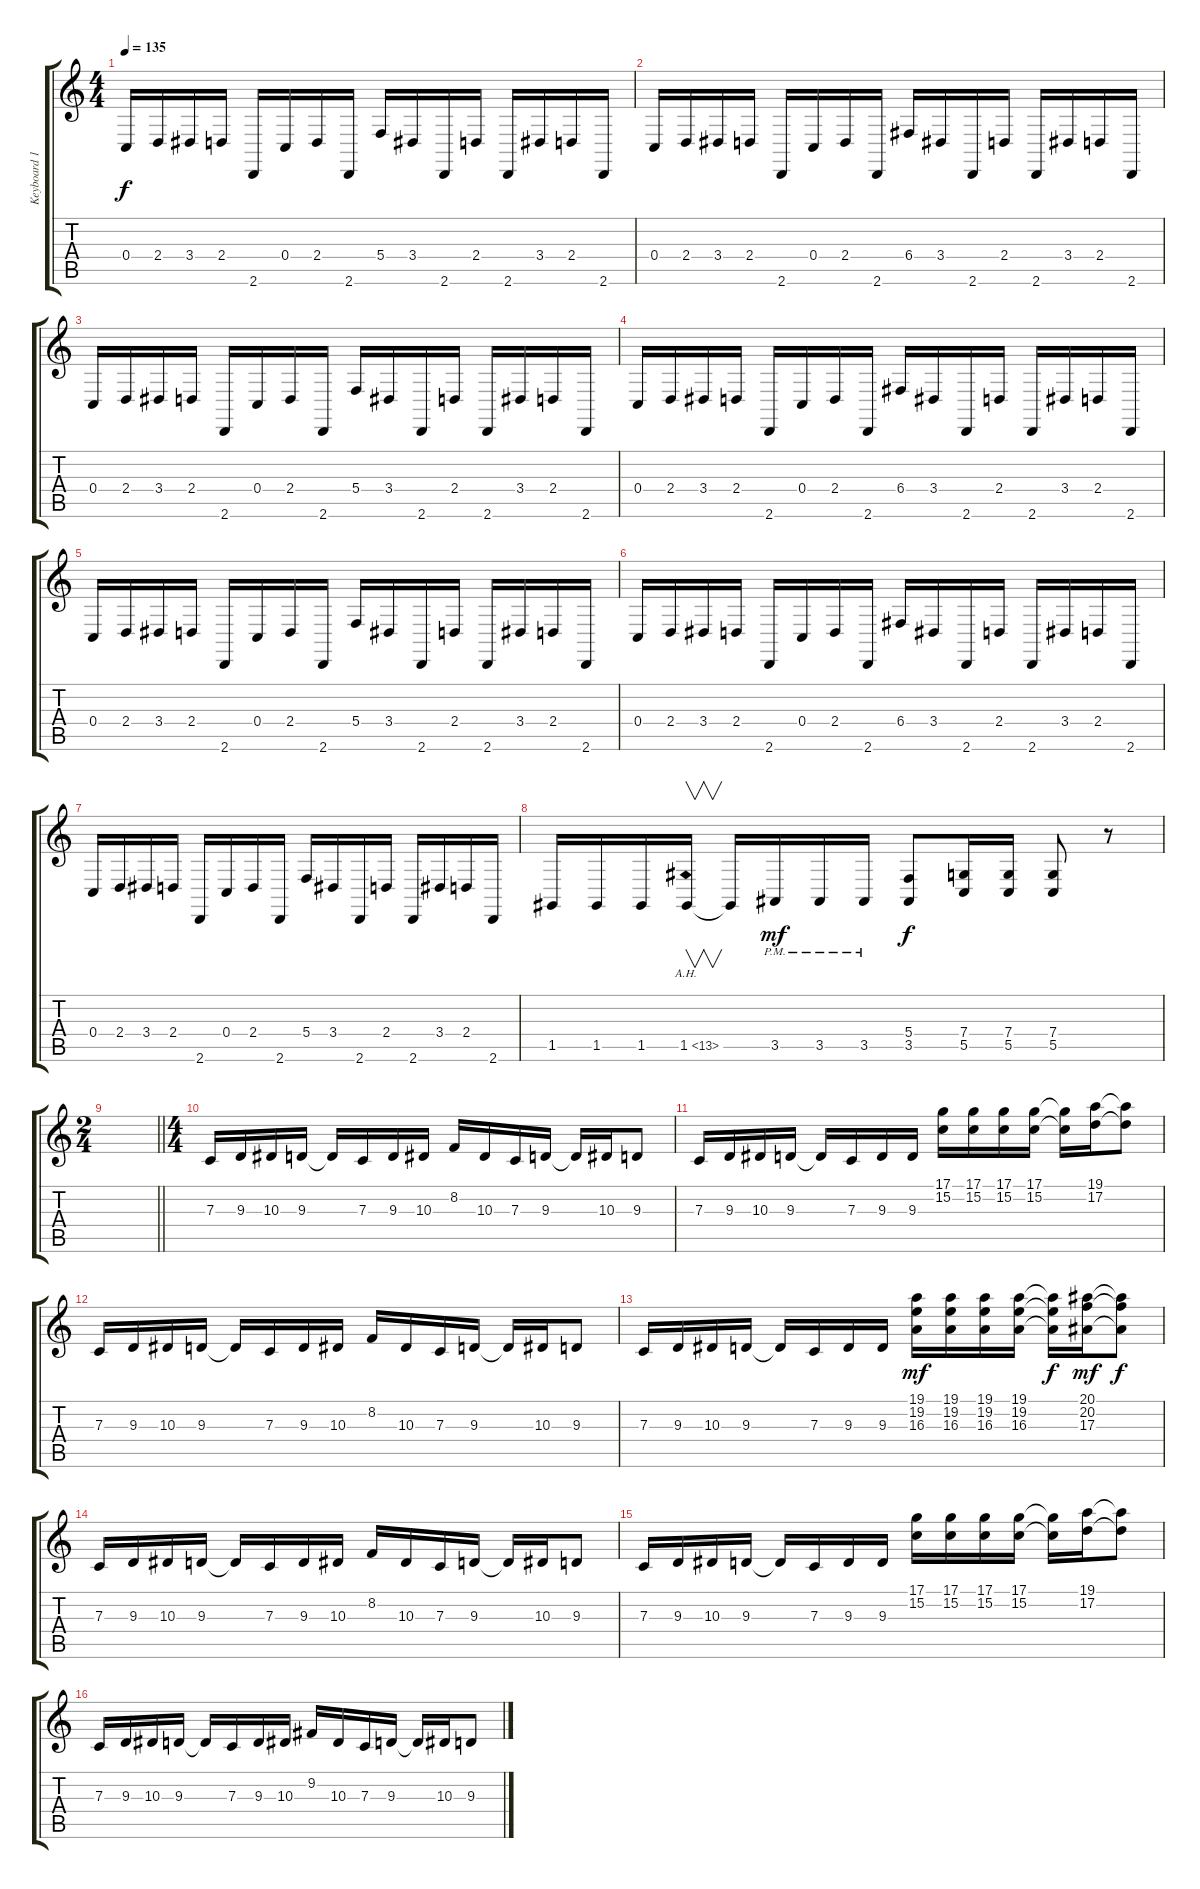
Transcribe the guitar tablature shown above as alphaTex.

\track ("Keyboard 1" "Keyboard 1") {instrument harpsichord}
\staff {score tabs}
\tuning (D4 A3 F3 C3 G2 C2) {hide}
\ts (4 4)
\tempo 135
\clef g2
\ks c
0.4.16{dy f instrument harpsichord} 2.4.16 3.4.16 2.4.16 2.6.16 0.4.16 2.4.16 2.6.16 5.4.16 3.4.16 2.6.16 2.4.16 2.6.16 3.4.16 2.4.16 2.6.16 |
0.4.16 2.4.16 3.4.16 2.4.16 2.6.16 0.4.16 2.4.16 2.6.16 6.4.16 3.4.16 2.6.16 2.4.16 2.6.16 3.4.16 2.4.16 2.6.16 |
0.4.16 2.4.16 3.4.16 2.4.16 2.6.16 0.4.16 2.4.16 2.6.16 5.4.16 3.4.16 2.6.16 2.4.16 2.6.16 3.4.16 2.4.16 2.6.16 |
0.4.16 2.4.16 3.4.16 2.4.16 2.6.16 0.4.16 2.4.16 2.6.16 6.4.16 3.4.16 2.6.16 2.4.16 2.6.16 3.4.16 2.4.16 2.6.16 |
0.4.16 2.4.16 3.4.16 2.4.16 2.6.16 0.4.16 2.4.16 2.6.16 5.4.16 3.4.16 2.6.16 2.4.16 2.6.16 3.4.16 2.4.16 2.6.16 |
0.4.16 2.4.16 3.4.16 2.4.16 2.6.16 0.4.16 2.4.16 2.6.16 6.4.16 3.4.16 2.6.16 2.4.16 2.6.16 3.4.16 2.4.16 2.6.16 |
0.4.16 2.4.16 3.4.16 2.4.16 2.6.16 0.4.16 2.4.16 2.6.16 5.4.16 3.4.16 2.6.16 2.4.16 2.6.16 3.4.16 2.4.16 2.6.16 |
1.5.16 1.5.16 1.5.16 1.5{ah 12}.16{v} 1.5{t}.16 3.5{pm}.16{dy mf} 3.5{pm}.16 3.5{pm}.16 (5.4 3.5).8{dy f} (7.4 5.5).16 (7.4 5.5).16 (7.4 5.5).8 r.8 |
\ts (2 4)
\barLineRight lightlight
|
\ts (4 4)
7.3.16{volume 11 instrument stringensemble1} 9.3.16 10.3.16 9.3.16 9.3{t}.16 7.3.16 9.3.16 10.3.16 8.2.16 10.3.16 7.3.16 9.3.16 9.3{t}.16 10.3.16 9.3.8 |
7.3.16 9.3.16 10.3.16 9.3.16 9.3{t}.16 7.3.16 9.3.16 9.3.16 (17.1 15.2).16{volume 11} (17.1 15.2).16 (17.1 15.2).16 (17.1 15.2).16 (17.1{t} 15.2{t}).16 (19.1 17.2).16 (19.1{t} 17.2{t}).8 |
7.3.16{volume 11} 9.3.16 10.3.16 9.3.16 9.3{t}.16 7.3.16 9.3.16 10.3.16 8.2.16 10.3.16 7.3.16 9.3.16 9.3{t}.16 10.3.16 9.3.8 |
7.3.16 9.3.16 10.3.16 9.3.16 9.3{t}.16 7.3.16 9.3.16 9.3.16 (19.1 19.2 16.3).16{dy mf volume 11} (19.1 19.2 16.3).16 (19.1 19.2 16.3).16 (19.1 19.2 16.3).16 (19.1{t} 19.2{t} 16.3{t}).16{dy f} (20.1 20.2 17.3).16{dy mf} (20.1{t} 20.2{t} 17.3{t}).8{dy f} |
7.3.16{volume 11} 9.3.16 10.3.16 9.3.16 9.3{t}.16 7.3.16 9.3.16 10.3.16 8.2.16 10.3.16 7.3.16 9.3.16 9.3{t}.16 10.3.16 9.3.8 |
7.3.16 9.3.16 10.3.16 9.3.16 9.3{t}.16 7.3.16 9.3.16 9.3.16 (17.1 15.2).16{volume 11} (17.1 15.2).16 (17.1 15.2).16 (17.1 15.2).16 (17.1{t} 15.2{t}).16 (19.1 17.2).16 (19.1{t} 17.2{t}).8 |
7.3.16{volume 11} 9.3.16 10.3.16 9.3.16 9.3{t}.16 7.3.16 9.3.16 10.3.16 9.2.16 10.3.16 7.3.16 9.3.16 9.3{t}.16 10.3.16 9.3.8
